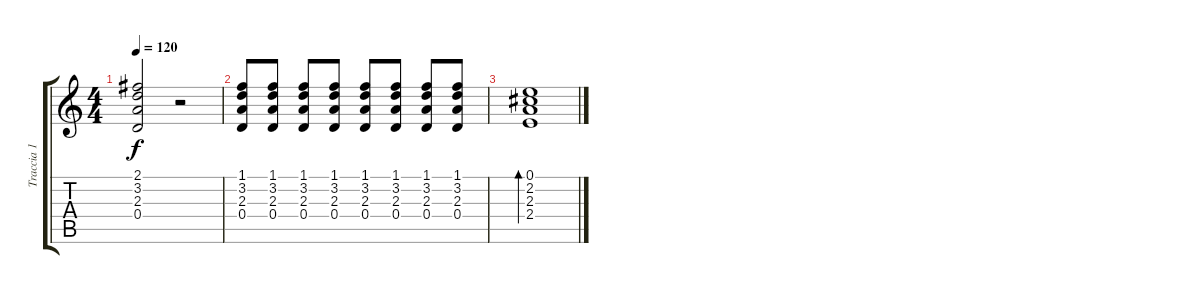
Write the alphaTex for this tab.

\track ("Traccia 1" "Traccia 1") {instrument electricguitarclean}
\staff {score tabs}
\tuning (E4 B3 G3 D3 A2 E2) {hide}
\ts (4 4)
\tempo 120
\clef g2
\ks c
(2.1 3.2 2.3 0.4).2{dy f} r.2 |
(1.1 3.2 2.3 0.4).8 (1.1 3.2 2.3 0.4).8 (1.1 3.2 2.3 0.4).8 (1.1 3.2 2.3 0.4).8 (1.1 3.2 2.3 0.4).8 (1.1 3.2 2.3 0.4).8 (1.1 3.2 2.3 0.4).8 (1.1 3.2 2.3 0.4).8 |
(0.1 2.2 2.3 2.4).1{bd 240}
